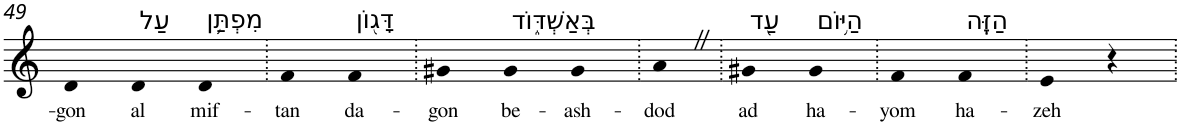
**kern	**text
*part1	*part1
*staff1	*staff1
*I"Piano	*
*I'Pno	*
!!LO:PB:g=z
*clefG2	*
*k[]	*
=49	=49
!	!LO:LY:b
4d	-gon
!LO:TX:a:t=עַל	!
!	!LO:LY:b
4d	al
!LO:TX:a:t=מִפְתַּ֥ן	!
!	!LO:LY:b
4d	mif-
=50.	=50.
!	!LO:LY:b
4f	-tan
!LO:TX:a:t=דָּג֖וֹן	!
!	!LO:LY:b
4f	da-
=51.	=51.
!	!LO:LY:b
4g#X	-gon
!LO:TX:a:t=בְּאַשְׁדּ֑וֹד	!
!	!LO:LY:b
4g#	be-
!	!LO:LY:b
4g#	-ash-
=52.	=52.
!	!LO:LY:b
4aZ	-dod
=53.	=53.
!LO:TX:a:t=עַ֖ד	!
!	!LO:LY:b
4g#X	ad
!LO:TX:a:t=הַיּ֥וֹם	!
!	!LO:LY:b
4g#	ha-
=54.	=54.
!	!LO:LY:b
4f	-yom
!LO:TX:a:t=הַזֶּֽה	!
!	!LO:LY:b
4f	ha-
=55.	=55.
!	!LO:LY:b
4e	-zeh
4r	.
=.	=.
*-	*-
